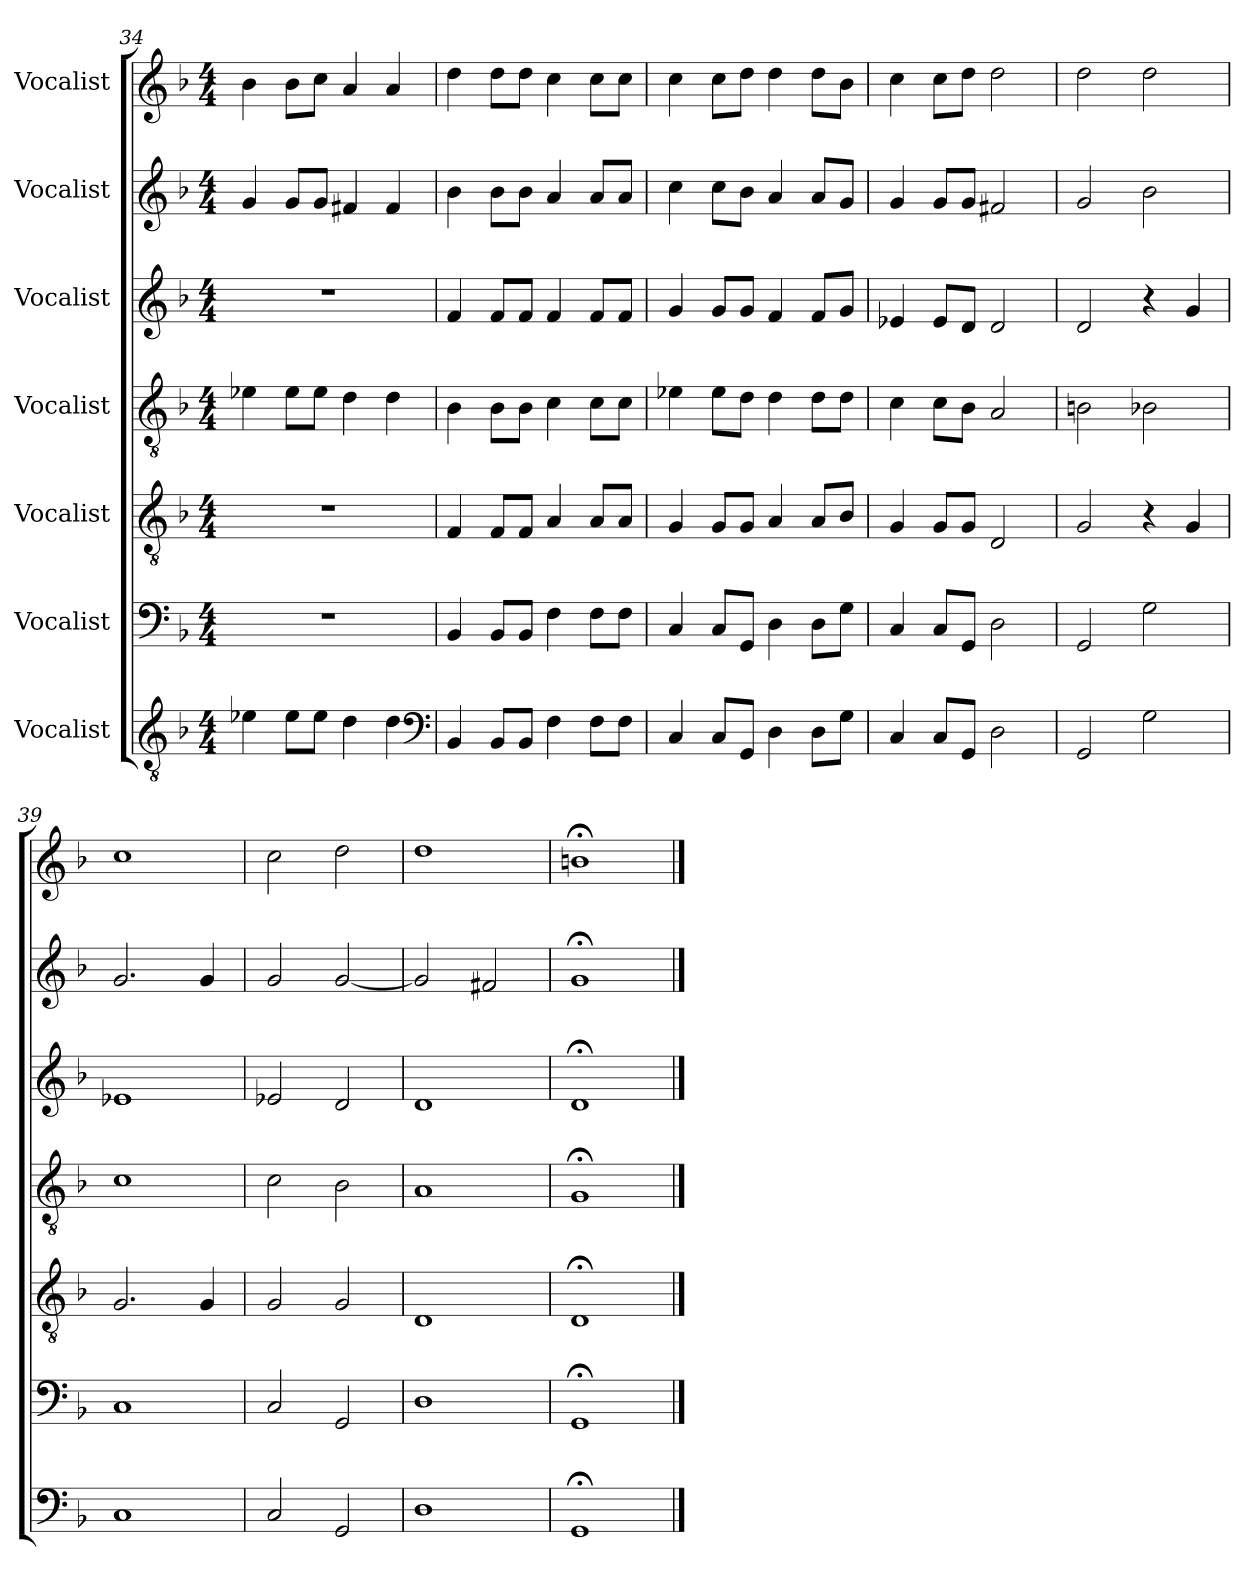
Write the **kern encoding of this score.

**kern	**kern	**kern	**kern	**kern	**kern	**kern
*part7	*part6	*part5	*part4	*part3	*part2	*part1
*staff7	*staff6	*staff5	*staff4	*staff3	*staff2	*staff1
*I"Vocalist	*I"Vocalist	*I"Vocalist	*I"Vocalist	*I"Vocalist	*I"Vocalist	*I"Vocalist
*clefGv2	*clefF4	*clefGv2	*clefGv2	*clefG2	*clefG2	*clefG2
*k[b-]	*k[b-]	*k[b-]	*k[b-]	*k[b-]	*k[b-]	*k[b-]
*M4/4	*M4/4	*M4/4	*M4/4	*M4/4	*M4/4	*M4/4
=34	=34	=34	=34	=34	=34	=34
4e-X\	1r	1r	4e-X\	1r	4g/	4b-\
8e-\L	.	.	8e-\L	.	8g/L	8b-\L
8e-\J	.	.	8e-\J	.	8g/J	8cc\J
4d\	.	.	4d\	.	4f#X/	4a/
4d\	.	.	4d\	.	4f#/	4a/
*clefF4	*	*	*	*	*	*
=35	=35	=35	=35	=35	=35	=35
4BB-/	4BB-/	4F/	4B-\	4f/	4b-\	4dd\
8BB-/L	8BB-/L	8F/L	8B-\L	8f/L	8b-\L	8dd\L
8BB-/J	8BB-/J	8F/J	8B-\J	8f/J	8b-\J	8dd\J
4F\	4F\	4A/	4c\	4f/	4a/	4cc\
8F\L	8F\L	8A/L	8c\L	8f/L	8a/L	8cc\L
8F\J	8F\J	8A/J	8c\J	8f/J	8a/J	8cc\J
=36	=36	=36	=36	=36	=36	=36
4C/	4C/	4G/	4e-X\	4g/	4cc\	4cc\
8C/L	8C/L	8G/L	8e-\L	8g/L	8cc\L	8cc\L
8GG/J	8GG/J	8G/J	8d\J	8g/J	8b-\J	8dd\J
4D\	4D\	4A/	4d\	4f/	4a/	4dd\
8D\L	8D\L	8A/L	8d\L	8f/L	8a/L	8dd\L
8G\J	8G\J	8B-/J	8d\J	8g/J	8g/J	8b-\J
=37	=37	=37	=37	=37	=37	=37
4C/	4C/	4G/	4c\	4e-X/	4g/	4cc\
8C/L	8C/L	8G/L	8c\L	8e-/L	8g/L	8cc\L
8GG/J	8GG/J	8G/J	8B-\J	8d/J	8g/J	8dd\J
2D\	2D\	2D/	2A/	2d/	2f#X/	2dd\
=38	=38	=38	=38	=38	=38	=38
2GG/	2GG/	2G/	2Bn\	2d/	2g/	2dd\
2G\	2G\	4r	2B-X\	4r	2b-\	2dd\
.	.	4G/	.	4g/	.	.
=39	=39	=39	=39	=39	=39	=39
1C	1C	2.G/	1c	1e-X	2.g/	1cc
.	.	4G/	.	.	4g/	.
=40	=40	=40	=40	=40	=40	=40
2C/	2C/	2G/	2c\	2e-X/	2g/	2cc\
2GG/	2GG/	2G/	2B-\	2d/	[2g/	2dd\
=41	=41	=41	=41	=41	=41	=41
1D	1D	1D	1A	1d	2g/]	1dd
.	.	.	.	.	2f#X/	.
=42	=42	=42	=42	=42	=42	=42
1GG;<	1GG;<	1D;<	1G;<	1d;<	1g;<	1bn;<
==	==	==	==	==	==	==
*-	*-	*-	*-	*-	*-	*-
